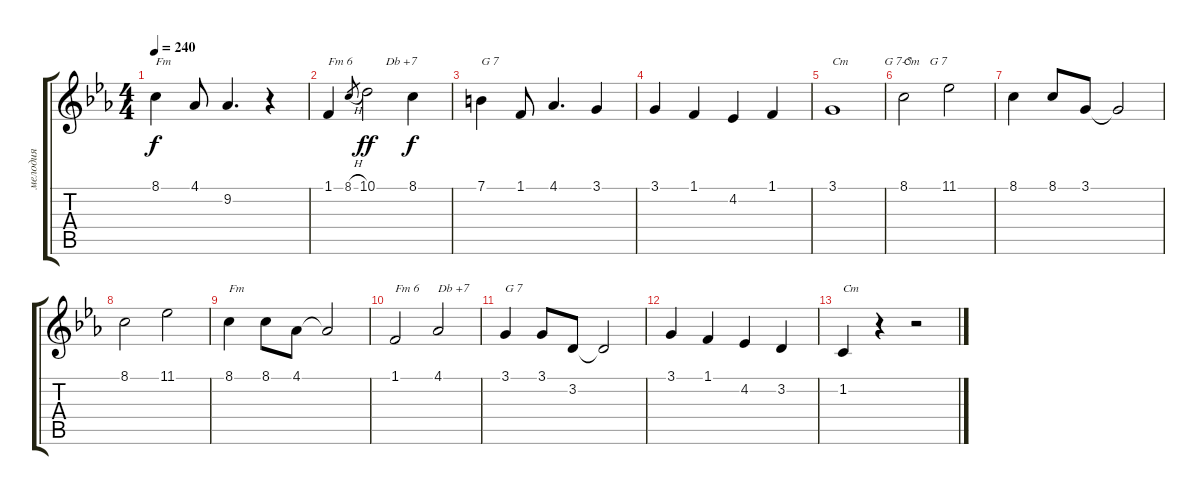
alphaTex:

\track ("мелодия" "мелодия") {instrument accordion}
\staff {score tabs}
\tuning (E4 B3 G3 D3 A2 E2) {hide}
\ts (4 4)
\tempo 240
\clef g2
\ks cminor
8.1.4{txt "Fm" dy f} 4.1.8 9.2.4{d} r.4 |
1.1.4{txt "Fm 6           Db +7"} 8.1{h}.8{gr} 10.1.2{dy ff} 8.1.4{dy f} |
7.1.4{txt "G 7"} 1.1.8 4.1.4{d} 3.1.4 |
3.1.4 1.1.4 4.2.4 1.1.4 |
3.1.1{txt "Cm            G 7-5      G 7"} |
8.1.2{txt "Cm"} 11.1.2 |
8.1.4 8.1.8 3.1.8 3.1{t}.2 |
8.1.2 11.1.2 |
8.1.4{txt "Fm"} 8.1.8 4.1.8 4.1{t}.2 |
1.1.2{txt "Fm 6"} 4.1.2{txt "Db +7"} |
3.1.4{txt "G 7"} 3.1.8 3.2.8 3.2{t}.2 |
3.1.4 1.1.4 4.2.4 3.2.4 |
1.2.4{txt "Cm"} r.4 r.2
